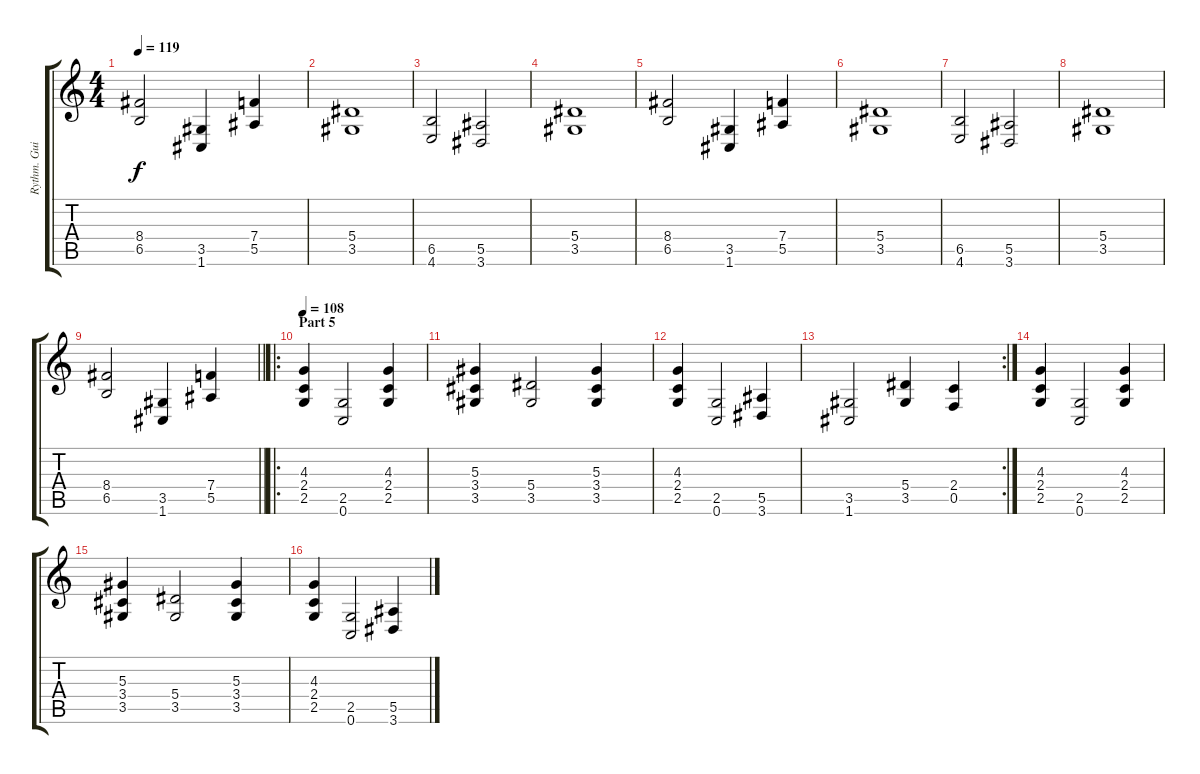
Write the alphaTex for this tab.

\track ("Rythm. Guitar" "Rythm. Gui") {instrument distortionguitar}
\staff {score tabs}
\tuning (C4 G3 Eb3 Bb2 F2 C2) {hide}
\ts (4 4)
\tempo 119
\clef g2
\ks c
(8.4 6.5).2{dy f} (3.5 1.6).4 (7.4 5.5).4 |
(5.4 3.5).1 |
(6.5 4.6).2 (5.5 3.6).2 |
(5.4 3.5).1 |
(8.4 6.5).2 (3.5 1.6).4 (7.4 5.5).4 |
(5.4 3.5).1 |
(6.5 4.6).2 (5.5 3.6).2 |
(5.4 3.5).1 |
\barLineRight lightlight
(8.4 6.5).2 (3.5 1.6).4 (7.4 5.5).4 |
\ro
\section ("" "Part 5")
\tempo 108
(4.3 2.4 2.5).4 (2.5 0.6).2 (4.3 2.4 2.5).4 |
(5.3 3.4 3.5).4 (5.4 3.5).2 (5.3 3.4 3.5).4 |
(4.3 2.4 2.5).4 (2.5 0.6).2 (5.5 3.6).4 |
\rc 2
(3.5 1.6).2 (5.4 3.5).4 (2.4 0.5).4 |
(4.3 2.4 2.5).4 (2.5 0.6).2 (4.3 2.4 2.5).4 |
(5.3 3.4 3.5).4 (5.4 3.5).2 (5.3 3.4 3.5).4 |
(4.3 2.4 2.5).4 (2.5 0.6).2 (5.5 3.6).4
